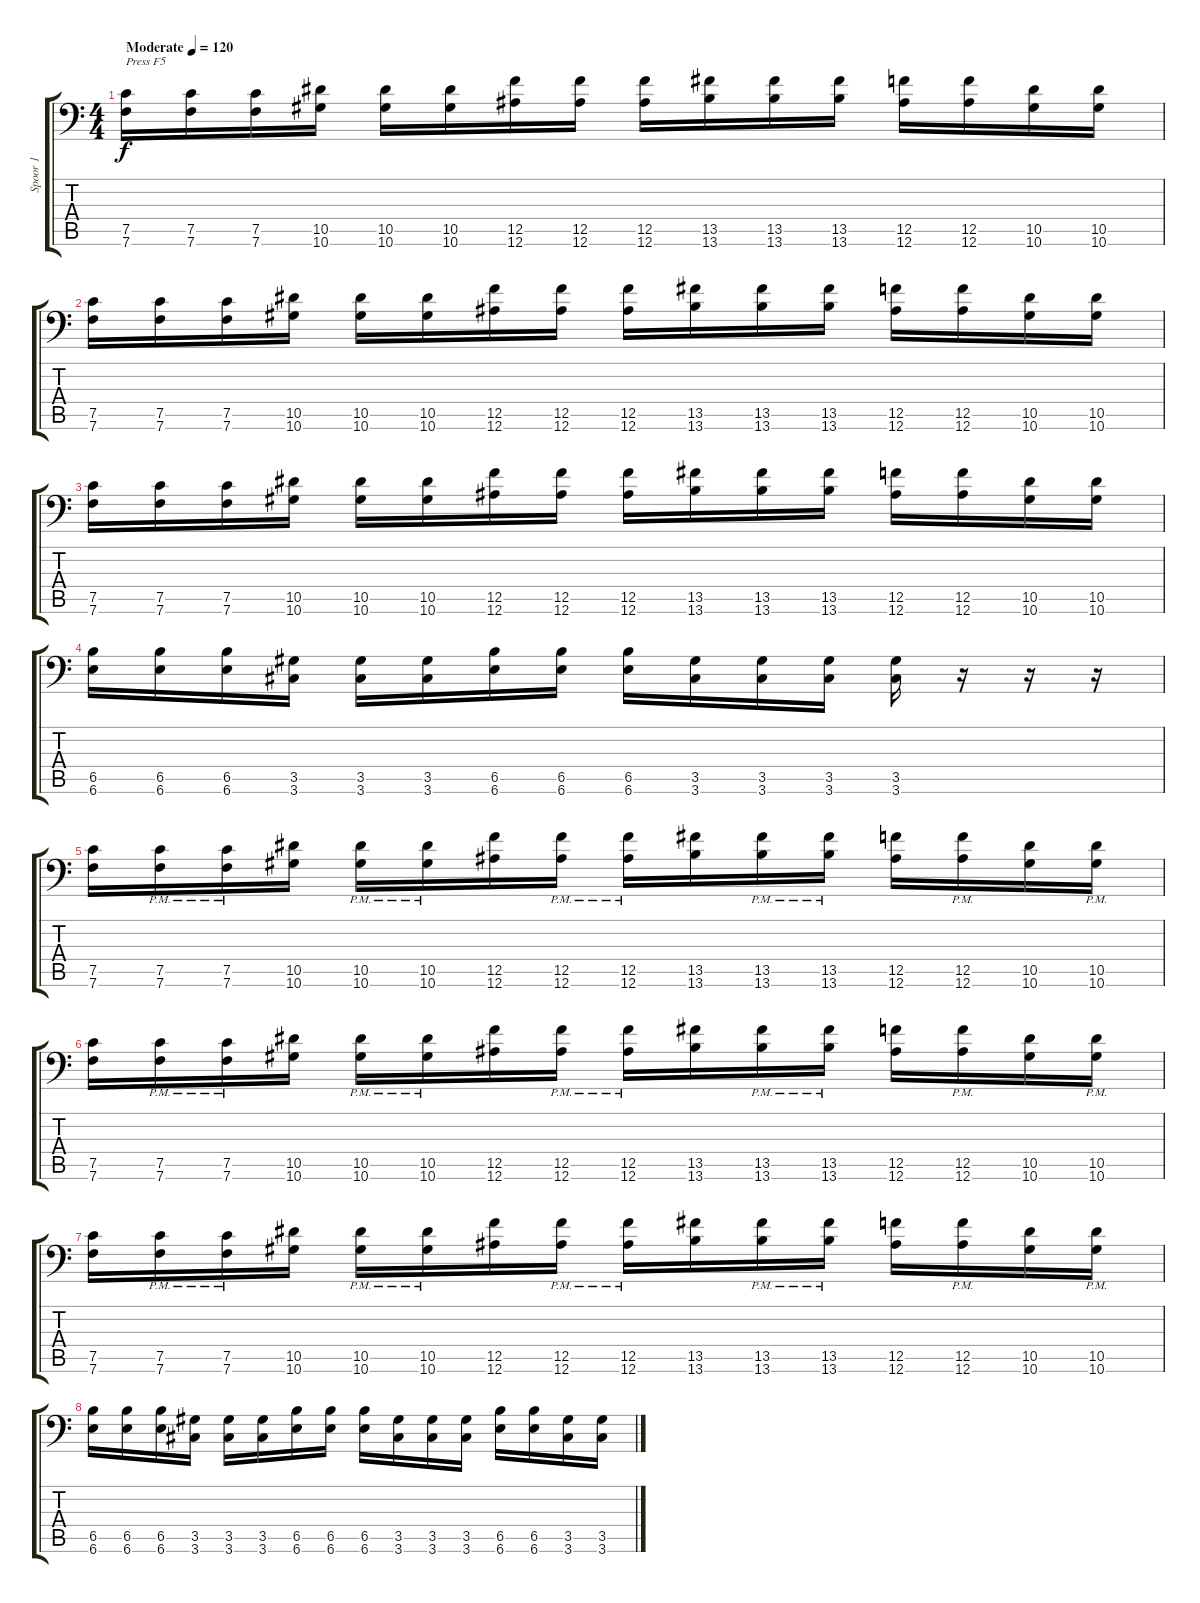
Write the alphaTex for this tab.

\track ("Spoor 1" "Spoor 1") {instrument distortionguitar}
\staff {score tabs}
\tuning (C4 G3 Eb3 Bb2 F2 Bb1) {hide}
\ts (4 4)
\tempo (120 "Moderate")
\clef f4
\ks c
(7.5 7.6).16{txt "Press F5" dy f instrument distortionguitar} (7.5 7.6).16 (7.5 7.6).16 (10.5 10.6).16 (10.5 10.6).16 (10.5 10.6).16 (12.5 12.6).16 (12.5 12.6).16 (12.5 12.6).16 (13.5 13.6).16 (13.5 13.6).16 (13.5 13.6).16 (12.5 12.6).16 (12.5 12.6).16 (10.5 10.6).16 (10.5 10.6).16 |
(7.5 7.6).16 (7.5 7.6).16 (7.5 7.6).16 (10.5 10.6).16 (10.5 10.6).16 (10.5 10.6).16 (12.5 12.6).16 (12.5 12.6).16 (12.5 12.6).16 (13.5 13.6).16 (13.5 13.6).16 (13.5 13.6).16 (12.5 12.6).16 (12.5 12.6).16 (10.5 10.6).16 (10.5 10.6).16 |
(7.5 7.6).16 (7.5 7.6).16 (7.5 7.6).16 (10.5 10.6).16 (10.5 10.6).16 (10.5 10.6).16 (12.5 12.6).16 (12.5 12.6).16 (12.5 12.6).16 (13.5 13.6).16 (13.5 13.6).16 (13.5 13.6).16 (12.5 12.6).16 (12.5 12.6).16 (10.5 10.6).16 (10.5 10.6).16 |
(6.5 6.6).16 (6.5 6.6).16 (6.5 6.6).16 (3.5 3.6).16 (3.5 3.6).16 (3.5 3.6).16 (6.5 6.6).16 (6.5 6.6).16 (6.5 6.6).16 (3.5 3.6).16 (3.5 3.6).16 (3.5 3.6).16 (3.5 3.6).16 r.16 r.16 r.16 |
(7.5 7.6).16 (7.5{pm} 7.6{pm}).16 (7.5{pm} 7.6{pm}).16 (10.5 10.6).16 (10.5{pm} 10.6{pm}).16 (10.5{pm} 10.6{pm}).16 (12.5 12.6).16 (12.5{pm} 12.6{pm}).16 (12.5{pm} 12.6{pm}).16 (13.5 13.6).16 (13.5{pm} 13.6{pm}).16 (13.5{pm} 13.6{pm}).16 (12.5 12.6).16 (12.5{pm} 12.6{pm}).16 (10.5 10.6).16 (10.5{pm} 10.6{pm}).16 |
(7.5 7.6).16 (7.5{pm} 7.6{pm}).16 (7.5{pm} 7.6{pm}).16 (10.5 10.6).16 (10.5{pm} 10.6{pm}).16 (10.5{pm} 10.6{pm}).16 (12.5 12.6).16 (12.5{pm} 12.6{pm}).16 (12.5{pm} 12.6{pm}).16 (13.5 13.6).16 (13.5{pm} 13.6{pm}).16 (13.5{pm} 13.6{pm}).16 (12.5 12.6).16 (12.5{pm} 12.6{pm}).16 (10.5 10.6).16 (10.5{pm} 10.6{pm}).16 |
(7.5 7.6).16 (7.5{pm} 7.6{pm}).16 (7.5{pm} 7.6{pm}).16 (10.5 10.6).16 (10.5{pm} 10.6{pm}).16 (10.5{pm} 10.6{pm}).16 (12.5 12.6).16 (12.5{pm} 12.6{pm}).16 (12.5{pm} 12.6{pm}).16 (13.5 13.6).16 (13.5{pm} 13.6{pm}).16 (13.5{pm} 13.6{pm}).16 (12.5 12.6).16 (12.5{pm} 12.6{pm}).16 (10.5 10.6).16 (10.5{pm} 10.6{pm}).16 |
(6.5 6.6).16 (6.5 6.6).16 (6.5 6.6).16 (3.5 3.6).16 (3.5 3.6).16 (3.5 3.6).16 (6.5 6.6).16 (6.5 6.6).16 (6.5 6.6).16 (3.5 3.6).16 (3.5 3.6).16 (3.5 3.6).16 (6.5 6.6).16 (6.5 6.6).16 (3.5 3.6).16 (3.5 3.6).16
